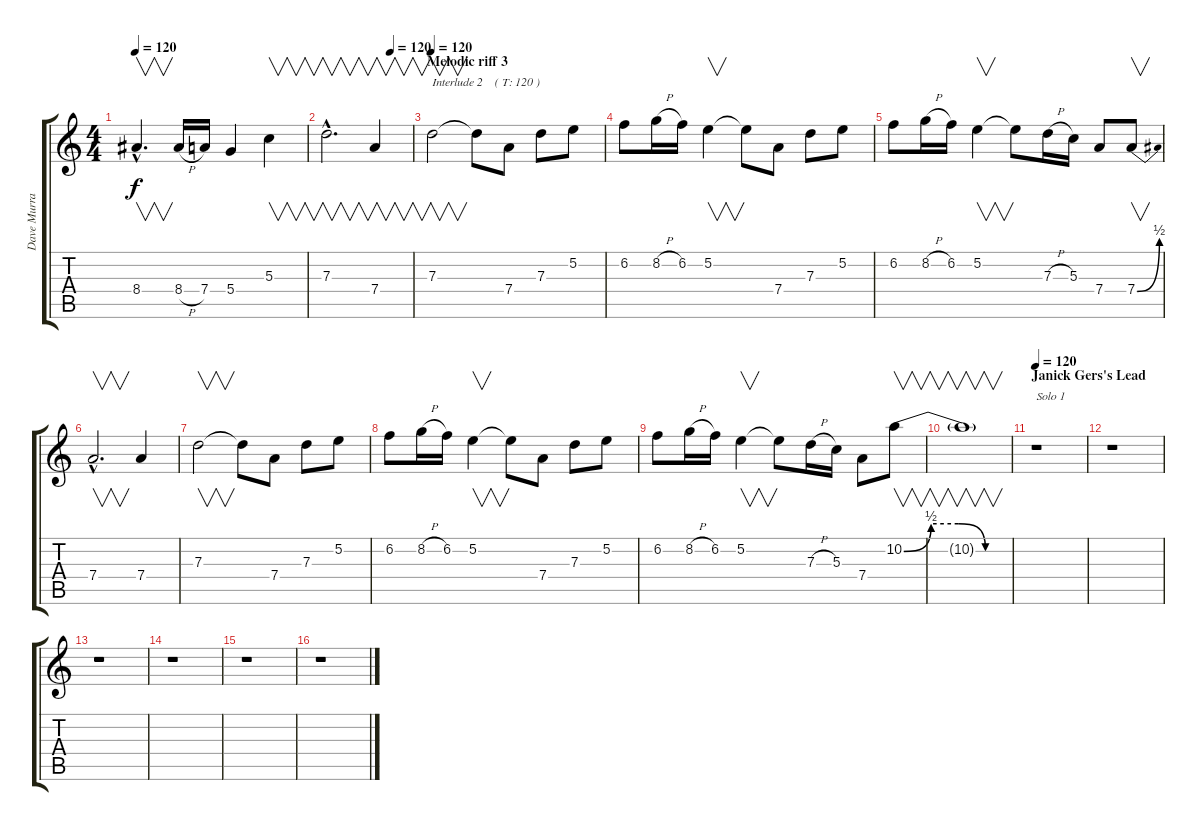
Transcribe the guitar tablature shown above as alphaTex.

\track ("Dave Murray Distortion" "Dave Murra") {instrument distortionguitar}
\staff {score tabs}
\tuning (E4 B3 G3 D3 A2 E2) {hide}
\ts (4 4)
\tempo 120
\clef g2
\ks c
8.4{hac}.4{v d dy f} 8.4{h}.16 7.4.16 5.4.4 5.3.4{v} |
\tempo (120 0.75)
7.3{hac}.2{v d} 7.4.4{v} |
\section ("" "Melodic riff 3")
\tempo 120
7.3.2{v txt "Interlude 2    ( T: 120 )"} 7.3{t}.8 7.4.8 7.3.8 5.2.8 |
6.2.8 8.2{h}.16 6.2.16 5.2.4{v} 5.2{t}.8 7.4.8 7.3.8 5.2.8 |
6.2.8 8.2{h}.16 6.2.16 5.2.4{v} 5.2{t}.8 7.3{h}.16 5.3.16 7.4.8 7.4{be (bend 0 0 60 2)}.8{v} |
7.4{hac}.2{v d} 7.4.4 |
7.3.2{v} 7.3{t}.8 7.4.8 7.3.8 5.2.8 |
6.2.8 8.2{h}.16 6.2.16 5.2.4{v} 5.2{t}.8 7.4.8 7.3.8 5.2.8 |
6.2.8 8.2{h}.16 6.2.16 5.2.4{v} 5.2{t}.8 7.3{h}.16 5.3.16 7.4.8 10.2{be (custom 0 0 15 2 30 2 45 0 60 0)}.8{v} |
10.2{t}.1{v} |
\section ("" "Janick Gers's Lead")
\tempo 138
\tempo 120
r.1{txt "Solo 1"} |
r.1 |
r.1 |
r.1 |
r.1 |
r.1
